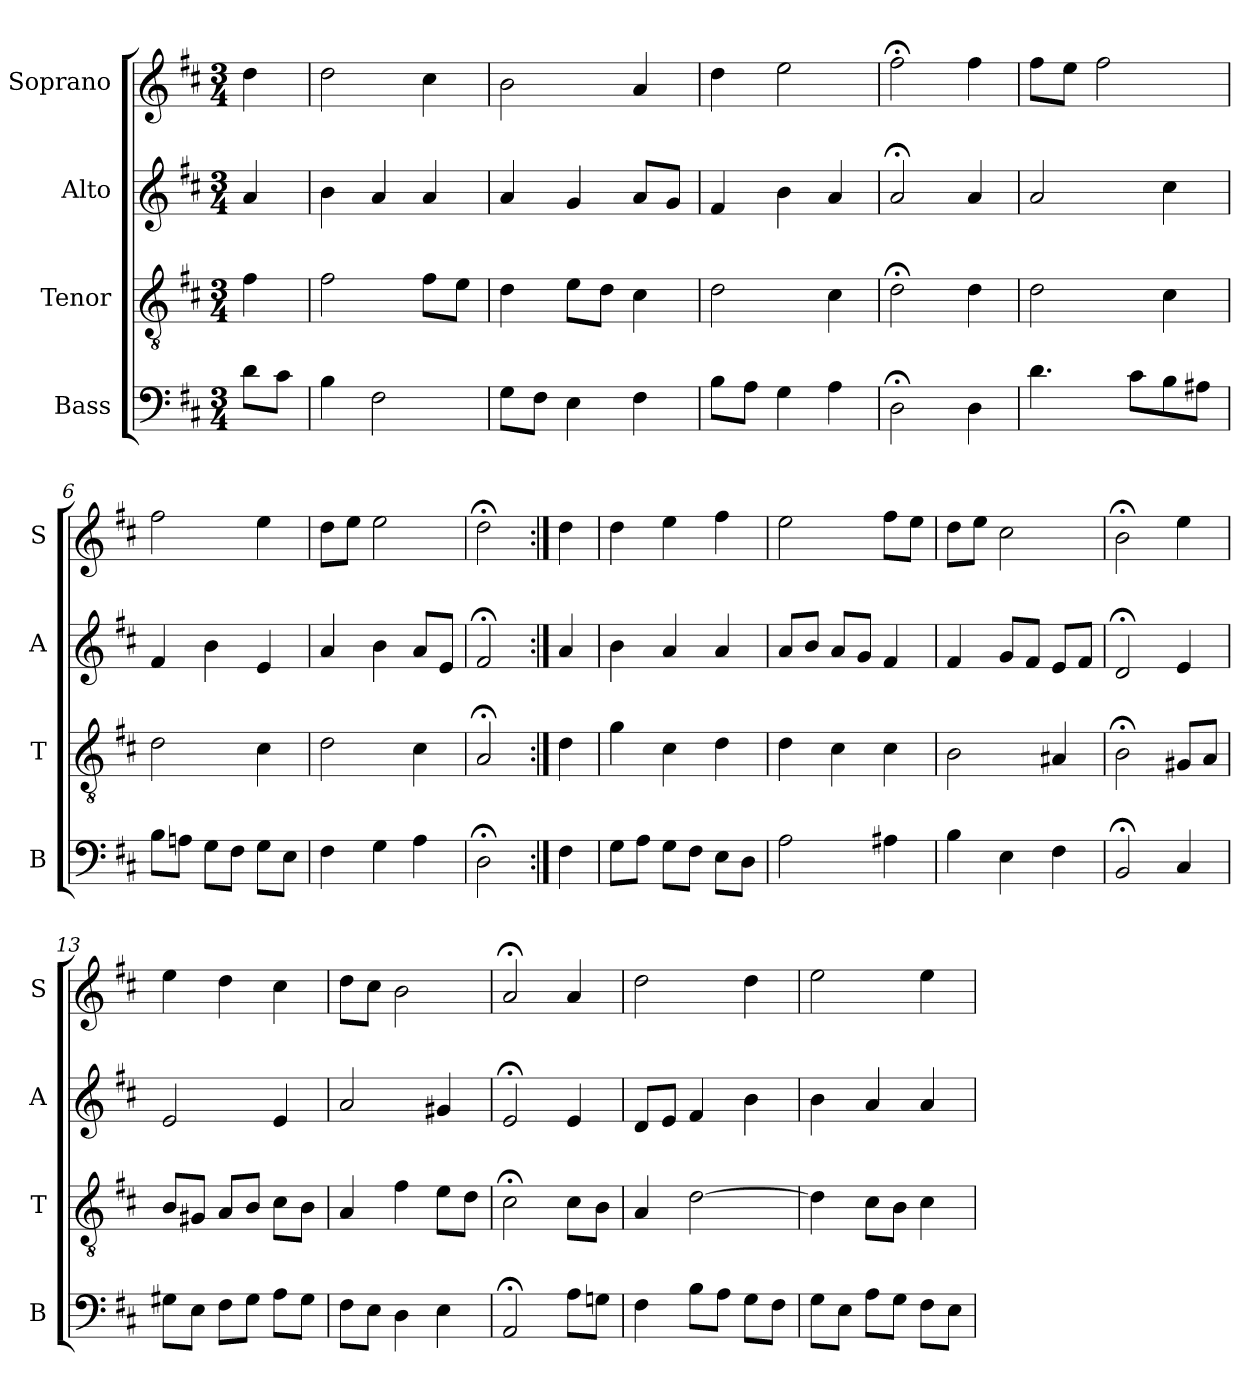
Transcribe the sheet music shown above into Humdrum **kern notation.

**kern	**kern	**kern	**kern
*part4	*part3	*part2	*part1
*staff4	*staff3	*staff2	*staff1
*I"Bass	*I"Tenor	*I"Alto	*I"Soprano
*I'B	*I'T	*I'A	*I'S
*clefF4	*clefGv2	*clefG2	*clefG2
*k[f#c#]	*k[f#c#]	*k[f#c#]	*k[f#c#]
*D:	*D:	*D:	*D:
*M3/4	*M3/4	*M3/4	*M3/4
*MM100	*MM100	*MM100	*MM100
=	=	=	=
8dL	4f#	4a	4dd
8c#J	.	.	.
=1	=1	=1	=1
4B	2f#	4b	2dd
2F#	.	4a	.
.	8f#L	4a	4cc#
.	8eJ	.	.
=2	=2	=2	=2
8GL	4d	4a	2b
8F#J	.	.	.
4E	8eL	4g	.
.	8dJ	.	.
4F#	4c#	8aL	4a
.	.	8gJ	.
=3	=3	=3	=3
8BL	2d	4f#	4dd
8AJ	.	.	.
4G	.	4b	2ee
4A	4c#	4a	.
=4	=4	=4	=4
2D;<	2d;<	2a;<	2ff#;<
4D	4d	4a	4ff#
=5	=5	=5	=5
4.d	2d	2a	8ff#L
.	.	.	8eeJ
.	.	.	2ff#
8c#L	.	.	.
8B	4c#	4cc#	.
8A#XJ	.	.	.
=6	=6	=6	=6
8BL	2d	4f#	2ff#
8AnJ	.	.	.
8GL	.	4b	.
8F#J	.	.	.
8GL	4c#	4e	4ee
8EJ	.	.	.
=7	=7	=7	=7
4F#	2d	4a	8ddL
.	.	.	8eeJ
4G	.	4b	2ee
4A	4c#	8aL	.
.	.	8eJ	.
=8	=8	=8	=8
2D;<	2A;<	2f#;<	2dd;<
=:|!	=:|!	=:|!	=:|!
4F#	4d	4a	4dd
=9	=9	=9	=9
8GL	4g	4b	4dd
8AJ	.	.	.
8GL	4c#	4a	4ee
8F#J	.	.	.
8EL	4d	4a	4ff#
8DJ	.	.	.
=10	=10	=10	=10
2A	4d	8aL	2ee
.	.	8bJ	.
.	4c#	8aL	.
.	.	8gJ	.
4A#X	4c#	4f#	8ff#L
.	.	.	8eeJ
=11	=11	=11	=11
4B	2B	4f#	8ddL
.	.	.	8eeJ
4E	.	8gL	2cc#
.	.	8f#J	.
4F#	4A#X	8eL	.
.	.	8f#J	.
=12	=12	=12	=12
2BB;<	2B;<	2d;<	2b;<
4C#	8G#XL	4e	4ee
.	8AJ	.	.
=13	=13	=13	=13
8G#XL	8BL	2e	4ee
8EJ	8G#XJ	.	.
8F#L	8AL	.	4dd
8G#J	8BJ	.	.
8AL	8c#L	4e	4cc#
8G#J	8BJ	.	.
=14	=14	=14	=14
8F#L	4A	2a	8ddL
8EJ	.	.	8cc#J
4D	4f#	.	2b
4E	8eL	4g#X	.
.	8dJ	.	.
=15	=15	=15	=15
2AA;<	2c#;<	2e;<	2a;<
8AL	8c#L	4e	4a
8GnJ	8BJ	.	.
=16	=16	=16	=16
4F#	4A	8dL	2dd
.	.	8eJ	.
8BL	[2d	4f#	.
8AJ	.	.	.
8GL	.	4b	4dd
8F#J	.	.	.
=17	=17	=17	=17
8GL	4d]	4b	2ee
8EJ	.	.	.
8AL	8c#L	4a	.
8GJ	8BJ	.	.
8F#L	4c#	4a	4ee
8EJ	.	.	.
=	=	=	=
*-	*-	*-	*-
